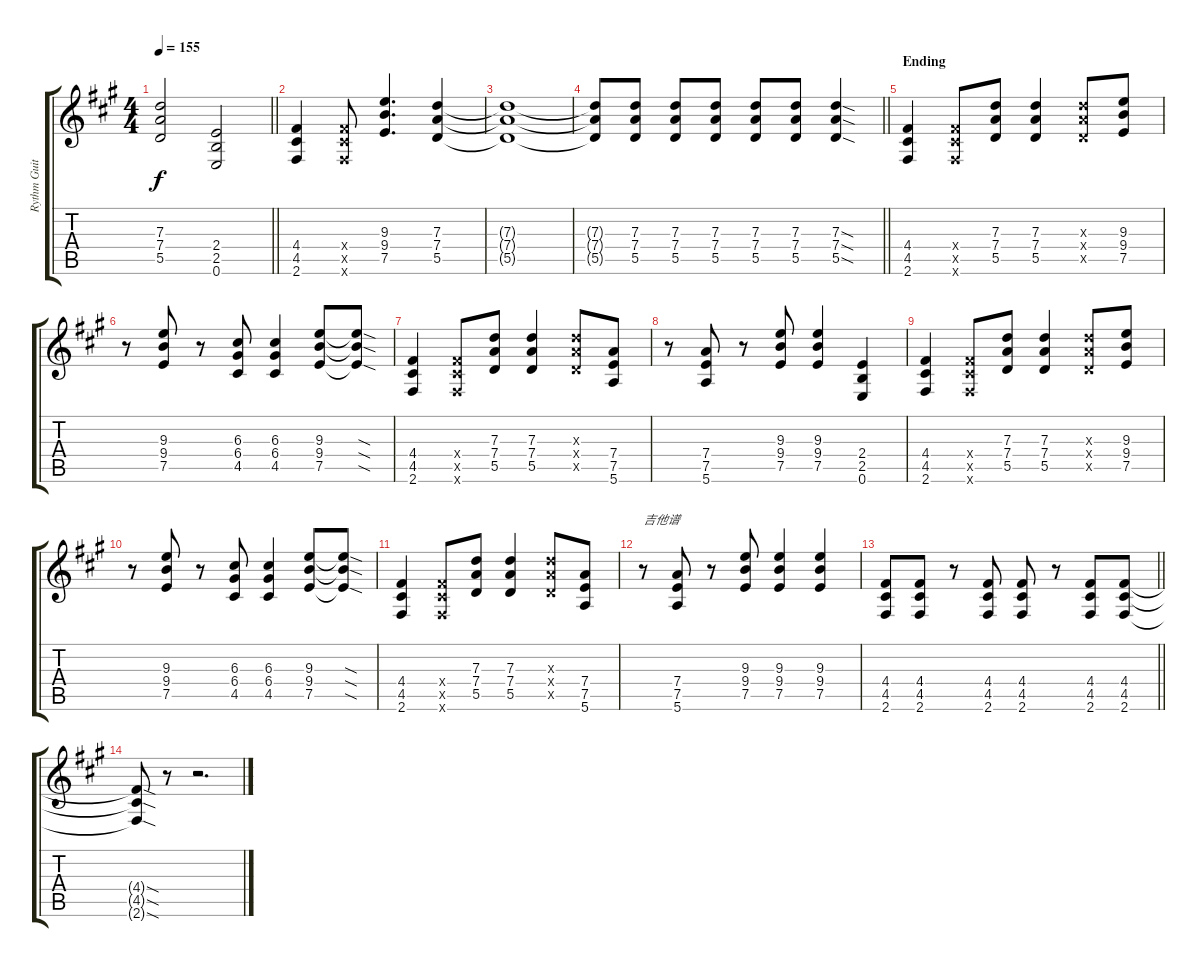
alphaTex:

\track ("Rythm Guitar" "Rythm Guit") {instrument overdrivenguitar}
\staff {score tabs}
\tuning (E4 B3 G3 D3 A2 E2) {hide}
\ts (4 4)
\tempo 155
\clef g2
\barLineRight lightlight
\ks a
(7.3{t} 7.4{t} 5.5{t}).2{dy f} (2.4 2.5 0.6).2 |
(4.4 4.5 2.6).4 (4.4{x} 4.5{x} 2.6{x}).8 (9.3 9.4 7.5).4{d} (7.3 7.4 5.5).4 |
(7.3{t} 7.4{t} 5.5{t}).1 |
\barLineRight lightlight
(7.3{t} 7.4{t} 5.5{t}).8 (7.3 7.4 5.5).8 (7.3 7.4 5.5).8 (7.3 7.4 5.5).8 (7.3 7.4 5.5).8 (7.3 7.4 5.5).8 (7.3{sod} 7.4{sod} 5.5{sod}).4 |
\section ("" "Ending")
(4.4 4.5 2.6).4 (4.4{x} 4.5{x} 2.6{x}).8 (7.3 7.4 5.5).8 (7.3 7.4 5.5).4 (7.3{x} 7.4{x} 5.5{x}).8 (9.3 9.4 7.5).8 |
r.8 (9.3 9.4 7.5).8 r.8 (6.3 6.4 4.5).8 (6.3 6.4 4.5).4 (9.3 9.4 7.5).8 (9.3{sod t} 9.4{sod t} 7.5{sod t}).8 |
(4.4 4.5 2.6).4 (4.4{x} 4.5{x} 2.6{x}).8 (7.3 7.4 5.5).8 (7.3 7.4 5.5).4 (7.3{x} 7.4{x} 5.5{x}).8 (7.4 7.5 5.6).8 |
r.8 (7.4 7.5 5.6).8 r.8 (9.3 9.4 7.5).8 (9.3 9.4 7.5).4 (2.4 2.5 0.6).4 |
(4.4 4.5 2.6).4 (4.4{x} 4.5{x} 2.6{x}).8 (7.3 7.4 5.5).8 (7.3 7.4 5.5).4 (7.3{x} 7.4{x} 5.5{x}).8 (9.3 9.4 7.5).8 |
r.8 (9.3 9.4 7.5).8 r.8 (6.3 6.4 4.5).8 (6.3 6.4 4.5).4 (9.3 9.4 7.5).8 (9.3{sod t} 9.4{sod t} 7.5{sod t}).8 |
(4.4 4.5 2.6).4 (4.4{x} 4.5{x} 2.6{x}).8 (7.3 7.4 5.5).8 (7.3 7.4 5.5).4 (7.3{x} 7.4{x} 5.5{x}).8 (7.4 7.5 5.6).8 |
r.8{txt "吉他谱"} (7.4 7.5 5.6).8 r.8 (9.3 9.4 7.5).8 (9.3 9.4 7.5).4 (9.3 9.4 7.5).4 |
\barLineRight lightlight
(4.4 4.5 2.6).8 (4.4 4.5 2.6).8 r.8 (4.4 4.5 2.6).8 (4.4 4.5 2.6).8 r.8 (4.4 4.5 2.6).8 (4.4 4.5 2.6).8 |
(4.4{sod t} 4.5{sod t} 2.6{sod t}).8 r.8 r.2{d}
